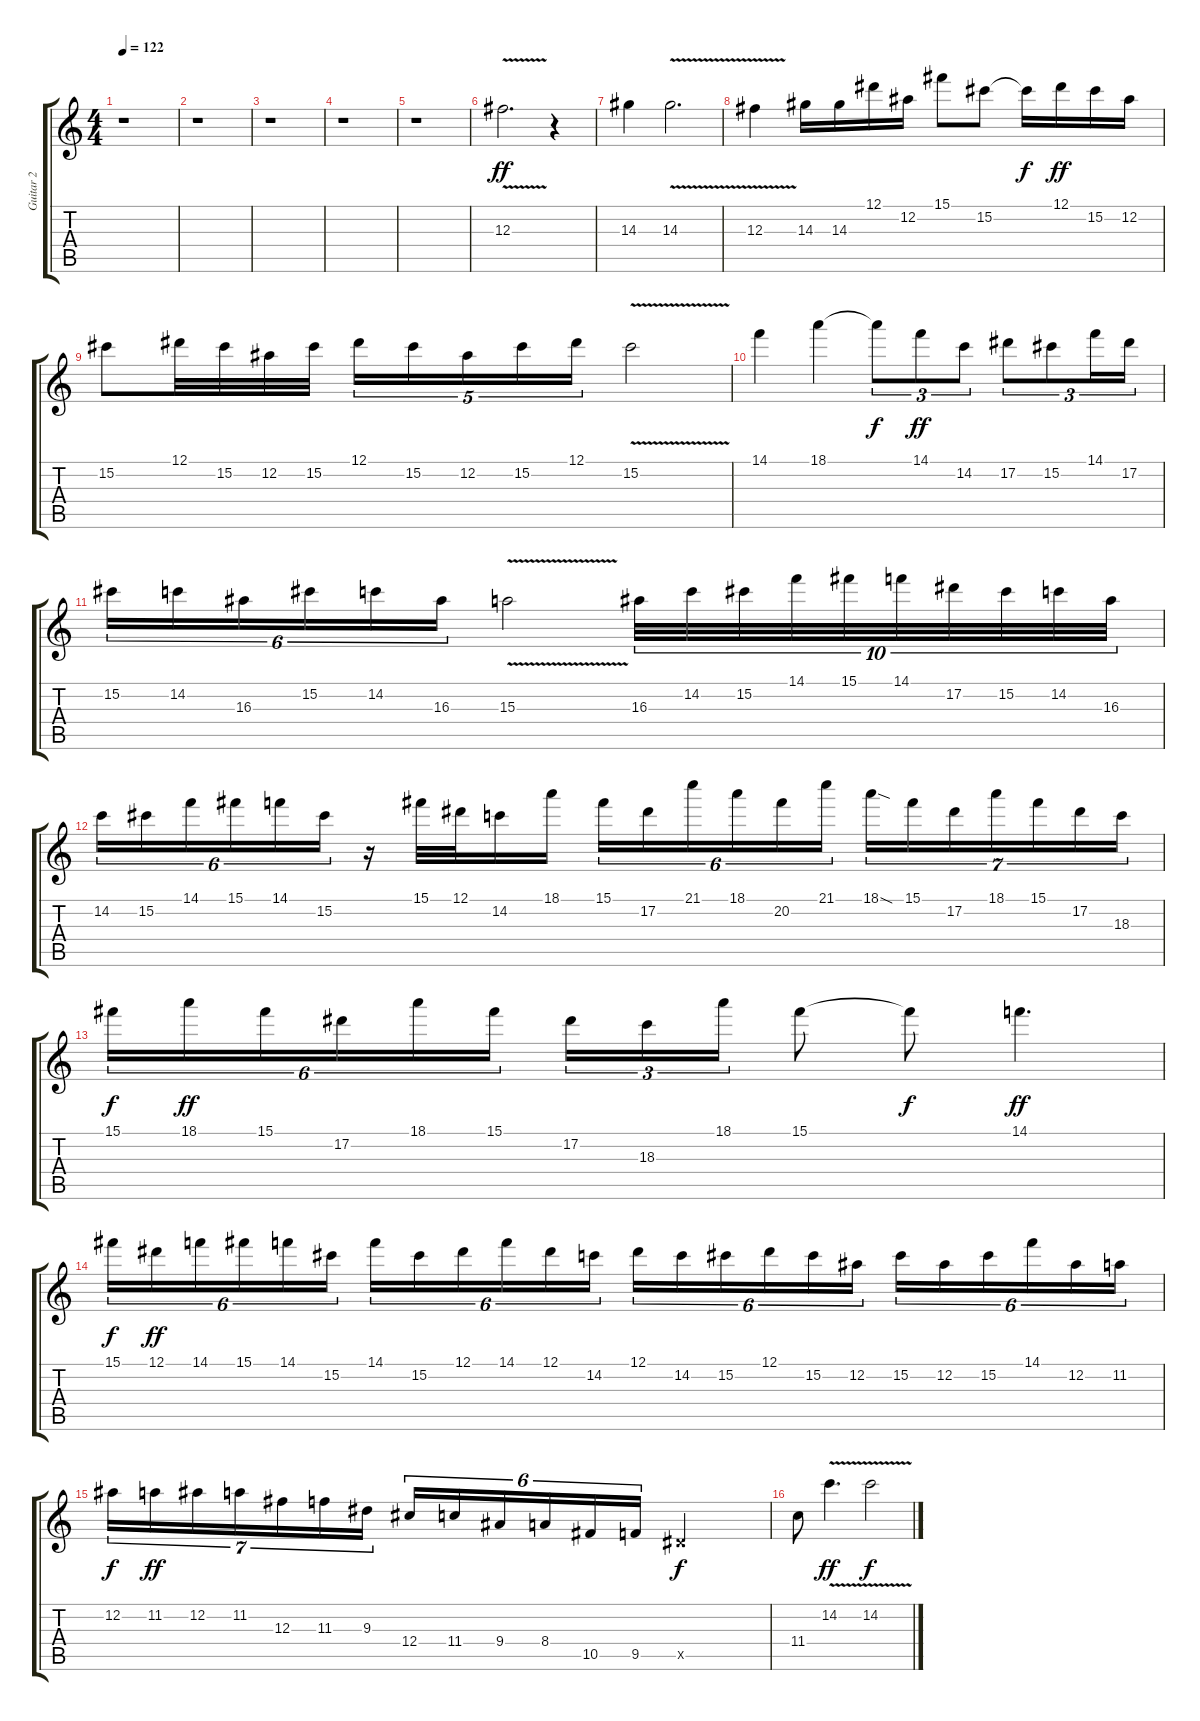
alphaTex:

\track ("Guitar 2" "Guitar 2") {instrument distortionguitar}
\staff {score tabs}
\tuning (Eb4 Bb3 Gb3 Db3 Ab2 Eb2) {hide}
\ts (4 4)
\tempo 122
\clef g2
\ks c
r.1{dy ff} |
r.1 |
r.1 |
r.1 |
r.1 |
12.3{v}.2{d} r.4 |
14.3.4 14.3{v}.2{d} |
12.3{v}.4 14.3.16 14.3.16 12.1.16 12.2.16 15.1.8 15.2.8 15.2{t}.16{dy f} 12.1.16{dy ff} 15.2.16 12.2.16 |
15.2.8 12.1.32 15.2.32 12.2.32 15.2.32 12.1.16{tu (5 4)} 15.2.16{tu (5 4)} 12.2.16{tu (5 4)} 15.2.16{tu (5 4)} 12.1.16{tu (5 4)} 15.2{v}.2 |
14.1.4 18.1.4 18.1{t}.8{tu (3 2) dy f} 14.1.8{tu (3 2) dy ff} 14.2.8{tu (3 2)} 17.2.8{tu (3 2)} 15.2.8{tu (3 2)} 14.1.16{tu (3 2)} 17.2.16{tu (3 2)} |
15.2.16{tu (6 4)} 14.2.16{tu (6 4)} 16.3.16{tu (6 4)} 15.2.16{tu (6 4)} 14.2.16{tu (6 4)} 16.3.16{tu (6 4)} 15.3{v}.2 16.3.32{tu (10 8)} 14.2.32{tu (10 8)} 15.2.32{tu (10 8)} 14.1.32{tu (10 8)} 15.1.32{tu (10 8)} 14.1.32{tu (10 8)} 17.2.32{tu (10 8)} 15.2.32{tu (10 8)} 14.2.32{tu (10 8)} 16.3.32{tu (10 8)} |
14.2.16{tu (6 4)} 15.2.16{tu (6 4)} 14.1.16{tu (6 4)} 15.1.16{tu (6 4)} 14.1.16{tu (6 4)} 15.2.16{tu (6 4)} r.16 15.1.32 12.1.32 14.2.16 18.1.16 15.1.16{tu (6 4)} 17.2.16{tu (6 4)} 21.1.16{tu (6 4)} 18.1.16{tu (6 4)} 20.2.16{tu (6 4)} 21.1.16{tu (6 4)} 18.1{sod}.16{tu (7 4)} 15.1.16{tu (7 4)} 17.2.16{tu (7 4)} 18.1.16{tu (7 4)} 15.1.16{tu (7 4)} 17.2.16{tu (7 4)} 18.3.16{tu (7 4)} |
15.1.16{tu (6 4) dy f} 18.1.16{tu (6 4) dy ff} 15.1.16{tu (6 4)} 17.2.16{tu (6 4)} 18.1.16{tu (6 4)} 15.1.16{tu (6 4)} 17.2.16{tu (3 2)} 18.3.16{tu (3 2)} 18.1.16{tu (3 2)} 15.1.8 15.1{t}.8{dy f} 14.1.4{d dy ff} |
15.1.16{tu (6 4) dy f} 12.1.16{tu (6 4) dy ff} 14.1.16{tu (6 4)} 15.1.16{tu (6 4)} 14.1.16{tu (6 4)} 15.2.16{tu (6 4)} 14.1.16{tu (6 4)} 15.2.16{tu (6 4)} 12.1.16{tu (6 4)} 14.1.16{tu (6 4)} 12.1.16{tu (6 4)} 14.2.16{tu (6 4)} 12.1.16{tu (6 4)} 14.2.16{tu (6 4)} 15.2.16{tu (6 4)} 12.1.16{tu (6 4)} 15.2.16{tu (6 4)} 12.2.16{tu (6 4)} 15.2.16{tu (6 4)} 12.2.16{tu (6 4)} 15.2.16{tu (6 4)} 14.1.16{tu (6 4)} 12.2.16{tu (6 4)} 11.2.16{tu (6 4)} |
12.2.16{tu (7 4) dy f} 11.2.16{tu (7 4) dy ff} 12.2.16{tu (7 4)} 11.2.16{tu (7 4)} 12.3.16{tu (7 4)} 11.3.16{tu (7 4)} 9.3.16{tu (7 4)} 12.4.16{tu (6 4)} 11.4.16{tu (6 4)} 9.4.16{tu (6 4)} 8.4.16{tu (6 4)} 10.5.16{tu (6 4)} 9.5.16{tu (6 4)} 7.5{x}.2{dy f} |
11.4.8 14.2{v}.4{d dy ff} 14.2{v}.2{dy f}
